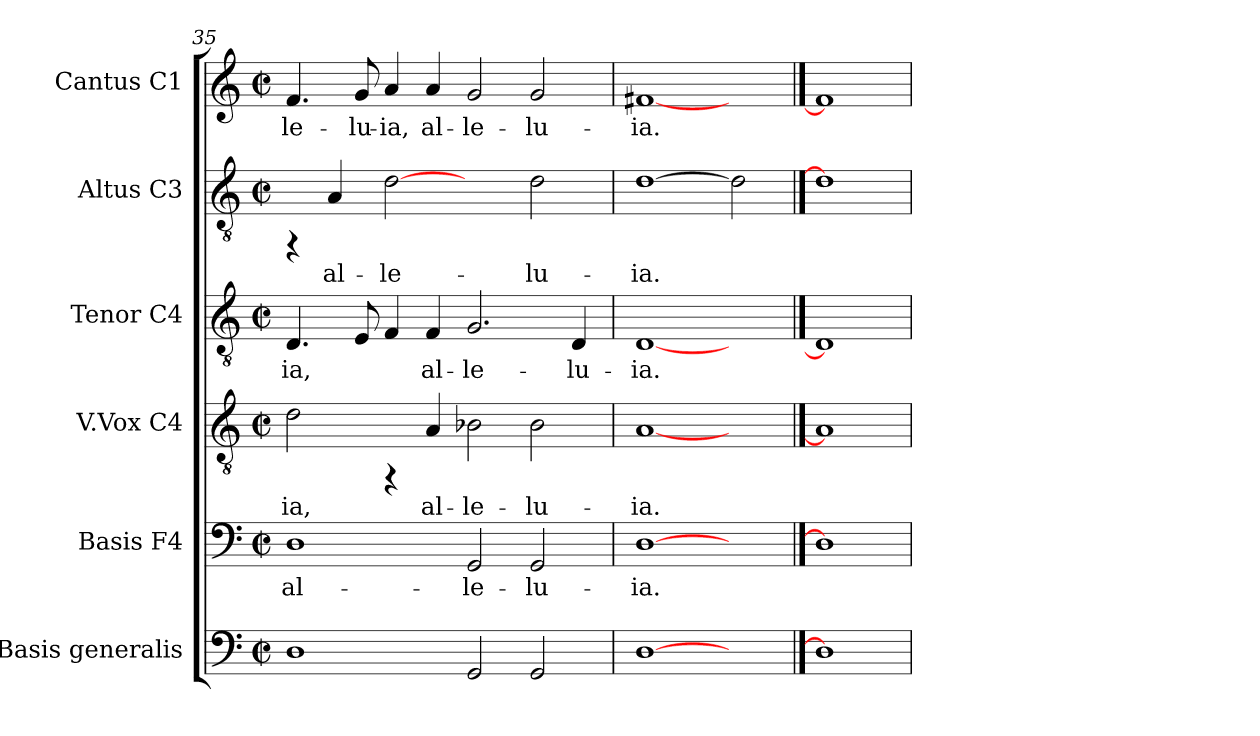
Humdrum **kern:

**kern	**kern	**text	**kern	**text	**kern	**text	**kern	**text	**kern	**text
*part6	*part5	*part5	*part4	*part4	*part3	*part3	*part2	*part2	*part1	*part1
*staff6	*staff5	*staff5	*staff4	*staff4	*staff3	*staff3	*staff2	*staff2	*staff1	*staff1
*I"Basis  generalis	*I"Basis  F4	*	*I"V.Vox  C4	*	*I"Tenor  C4	*	*I"Altus  C3	*	*I"Cantus  C1	*
*	*I'B	*	*	*	*I'T	*	*I'A	*	*I'C	*
*clefF4	*clefF4	*	*clefGv2	*	*clefGv2	*	*clefGv2	*	*clefG2	*
*k[]	*k[]	*	*k[]	*	*k[]	*	*k[]	*	*k[]	*
*C:	*C:	*	*C:	*	*C:	*	*C:	*	*C:	*
*M2/2	*M2/2	*	*M2/2	*	*M2/2	*	*M2/2	*	*M2/2	*
*met(c|)	*met(c|)	*	*met(c|)	*	*met(c|)	*	*met(c|)	*	*met(c|)	*
=35	=35	=35	=35	=35	=35	=35	=35	=35	=35	=35
!	!	!LO:LY:b:cj	!	!LO:LY:b:cj	!	!LO:LY:b:cj	!	!	!	!LO:LY:b:cj
1D	1D	al-	2d\	-ia,	4.D/	-ia,	4rFF	.	4.f/	-le-
!	!	!	!	!	!	!	!	!LO:LY:b:cj	!	!
.	.	.	.	.	.	.	4A/	al-	.	.
!	!	!	!	!	!	!LO:LY:b:cj	!	!	!	!LO:LY:b:cj
.	.	.	.	.	8E/	.	.	.	8g/	-lu-
!	!	!	!	!	!	!LO:LY:b:cj	!	!LO:LY:b:cj	!	!LO:LY:b:cj
.	.	.	4rFF	.	4F/	.	[2d	-le-	4a/	-ia,
!	!	!	!	!LO:LY:b:cj	!	!LO:LY:b:cj	!	!	!	!LO:LY:b:cj
.	.	.	4A/	al-	4F/	al-	.	.	4a/	al-
!	!	!LO:LY:b:cj	!	!LO:LY:b:cj	!	!LO:LY:b:cj	!	!	!	!LO:LY:b:cj
2GG/	2GG/	-le-	2B-X\	-le-	2.G/	-le-	2ryy	.	2g/	-le-
!	!	!LO:LY:b:cj	!	!LO:LY:b:cj	!	!	!	!LO:LY:b:cj	!	!LO:LY:b:cj
2GG/	2GG/	-lu-	2B-\	-lu-	.	.	2d\	-lu-	2g/	-lu-
!	!	!	!	!	!	!LO:LY:b:cj	!	!	!	!
.	.	.	.	.	4D/	-lu-	.	.	.	.
=36	=36	=36	=36	=36	=36	=36	=36	=36	=36	=36
!	!	!LO:LY:b:cj	!	!LO:LY:b:cj	!	!LO:LY:b:cj	!	!LO:LY:b:cj	!	!LO:LY:b:cj
[1D	[1D	-ia.	[1A	-ia.	[1D	-ia.	[1d	-ia.	[1f#X	-ia.
2ryy	2ryy	.	2ryy	.	2ryy	.	2d]	.	2ryy	.
==37	==37	==37	==37	==37	==37	==37	==37	==37	==37	==37
1D]	1D]	.	1A]	.	1D]	.	1d]	.	1f#]	.
=	=	=	=	=	=	=	=	=	=	=
*-	*-	*-	*-	*-	*-	*-	*-	*-	*-	*-
